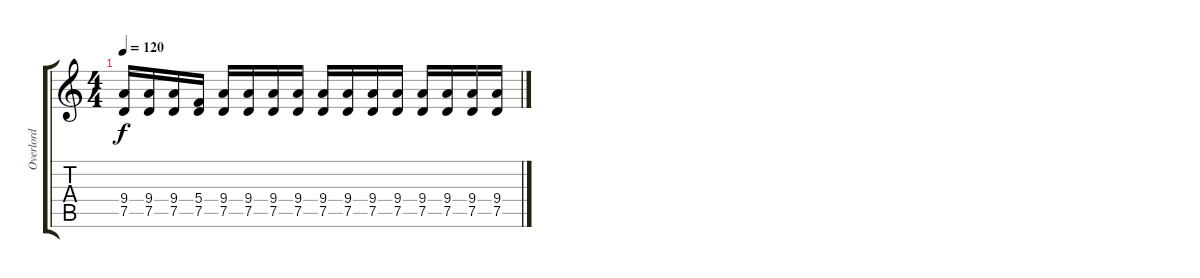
\track ("Overlord" "Overlord") {instrument distortionguitar}
\staff {score tabs}
\tuning (D4 A3 F3 C3 G2 D2) {hide}
\ts (4 4)
\tempo 120
\clef g2
\ks c
(9.4 7.5).16{dy f} (9.4 7.5).16 (9.4 7.5).16 (5.4 7.5).16 (9.4 7.5).16 (9.4 7.5).16 (9.4 7.5).16 (9.4 7.5).16 (9.4 7.5).16 (9.4 7.5).16 (9.4 7.5).16 (9.4 7.5).16 (9.4 7.5).16 (9.4 7.5).16 (9.4 7.5).16 (9.4 7.5).16
